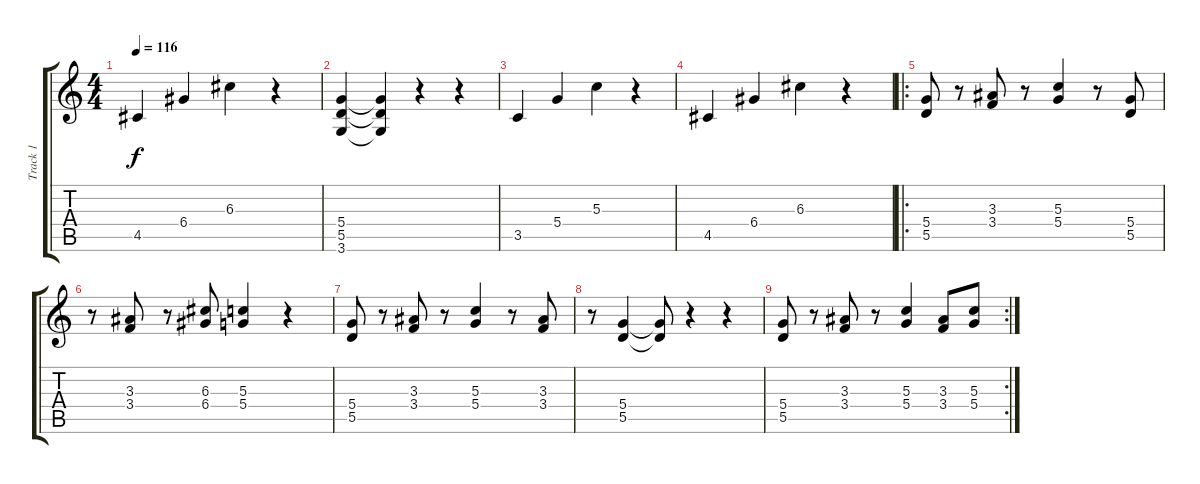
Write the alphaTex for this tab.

\track ("Track 1" "Track 1") {instrument overdrivenguitar}
\staff {score tabs}
\tuning (E4 B3 G3 D3 A2 E2) {hide}
\ts (4 4)
\tempo 116
\clef g2
\ks c
4.5.4{dy f} 6.4.4 6.3.4 r.4 |
(5.4 5.5 3.6).4 (5.4{t} 5.5{t} 3.6{t}).4 r.4 r.4 |
3.5.4 5.4.4 5.3.4 r.4 |
4.5.4 6.4.4 6.3.4 r.4 |
\ro
(5.4 5.5).8 r.8 (3.3 3.4).8 r.8 (5.3 5.4).4 r.8 (5.4 5.5).8 |
r.8 (3.3 3.4).8 r.8 (6.3 6.4).8 (5.3 5.4).4 r.4 |
(5.4 5.5).8 r.8 (3.3 3.4).8 r.8 (5.3 5.4).4 r.8 (3.3 3.4).8 |
r.8 (5.4 5.5).4 (5.4{t} 5.5{t}).8 r.4 r.4 |
\rc 2
(5.4 5.5).8 r.8 (3.3 3.4).8 r.8 (5.3 5.4).4 (3.3 3.4).8 (5.3 5.4).8
